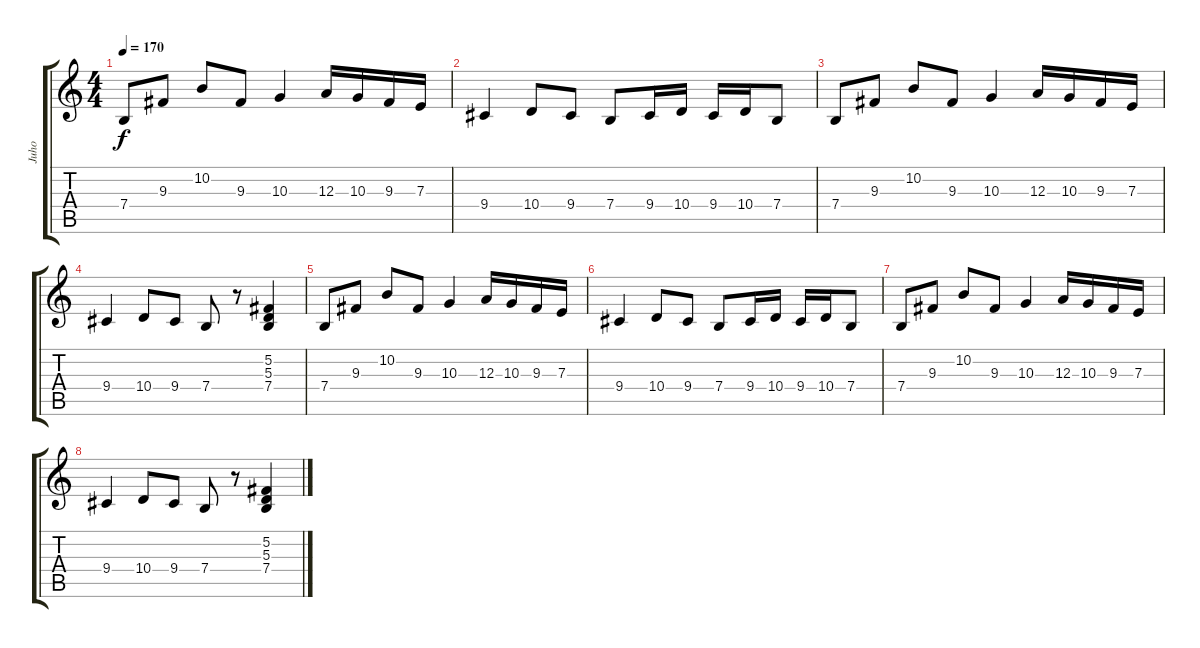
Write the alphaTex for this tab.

\track ("Juho" "Juho") {instrument accordion}
\staff {score tabs}
\tuning (Gb4 Db4 A3 E3 B2 Gb2) {hide}
\ts (4 4)
\tempo 170
\clef g2
\ks c
7.4.8{dy f} 9.3.8 10.2.8 9.3.8 10.3.4 12.3.16 10.3.16 9.3.16 7.3.16 |
9.4.4 10.4.8 9.4.8 7.4.8 9.4.16 10.4.16 9.4.16 10.4.16 7.4.8 |
7.4.8 9.3.8 10.2.8 9.3.8 10.3.4 12.3.16 10.3.16 9.3.16 7.3.16 |
9.4.4 10.4.8 9.4.8 7.4.8 r.8 (5.2 5.3 7.4).4 |
7.4.8 9.3.8 10.2.8 9.3.8 10.3.4 12.3.16 10.3.16 9.3.16 7.3.16 |
9.4.4 10.4.8 9.4.8 7.4.8 9.4.16 10.4.16 9.4.16 10.4.16 7.4.8 |
7.4.8 9.3.8 10.2.8 9.3.8 10.3.4 12.3.16 10.3.16 9.3.16 7.3.16 |
9.4.4 10.4.8 9.4.8 7.4.8 r.8 (5.2 5.3 7.4).4
